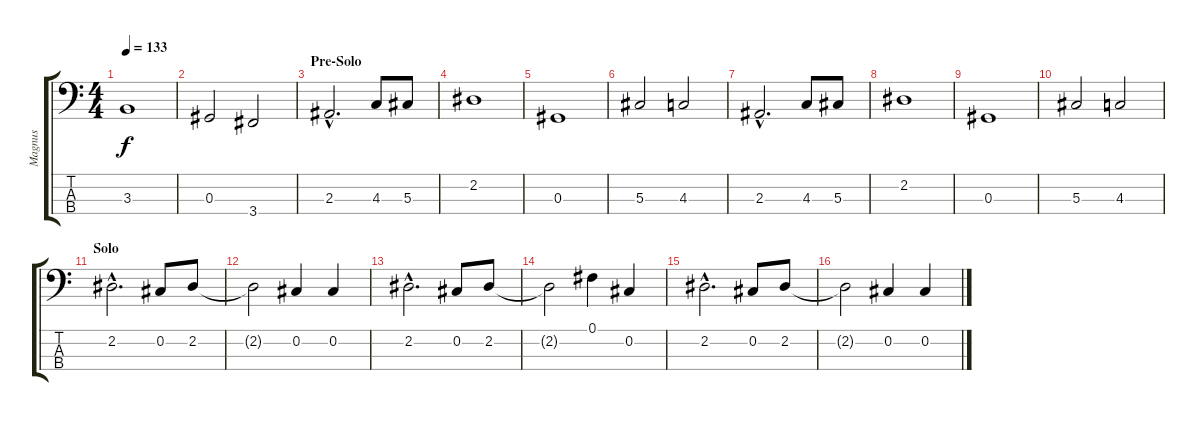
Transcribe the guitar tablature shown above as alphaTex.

\track ("Magnus" "Magnus") {instrument electricbassfinger}
\staff {score tabs}
\tuning (Gb2 Db2 Ab1 Eb1) {hide}
\ts (4 4)
\tempo 133
\clef f4
\ks c
3.3.1{dy f} |
0.3.2 3.4.2 |
\section ("" "Pre-Solo")
2.3{hac}.2{d} 4.3.8 5.3.8 |
2.2.1 |
0.3.1 |
5.3.2 4.3.2 |
2.3{hac}.2{d} 4.3.8 5.3.8 |
2.2.1 |
0.3.1 |
5.3.2 4.3.2 |
\section ("" "Solo")
2.2{hac}.2{d} 0.2.8 2.2.8 |
2.2{t}.2 0.2.4 0.2.4 |
2.2{hac}.2{d} 0.2.8 2.2.8 |
2.2{t}.2 0.1.4 0.2.4 |
2.2{hac}.2{d} 0.2.8 2.2.8 |
2.2{t}.2 0.2.4 0.2.4
